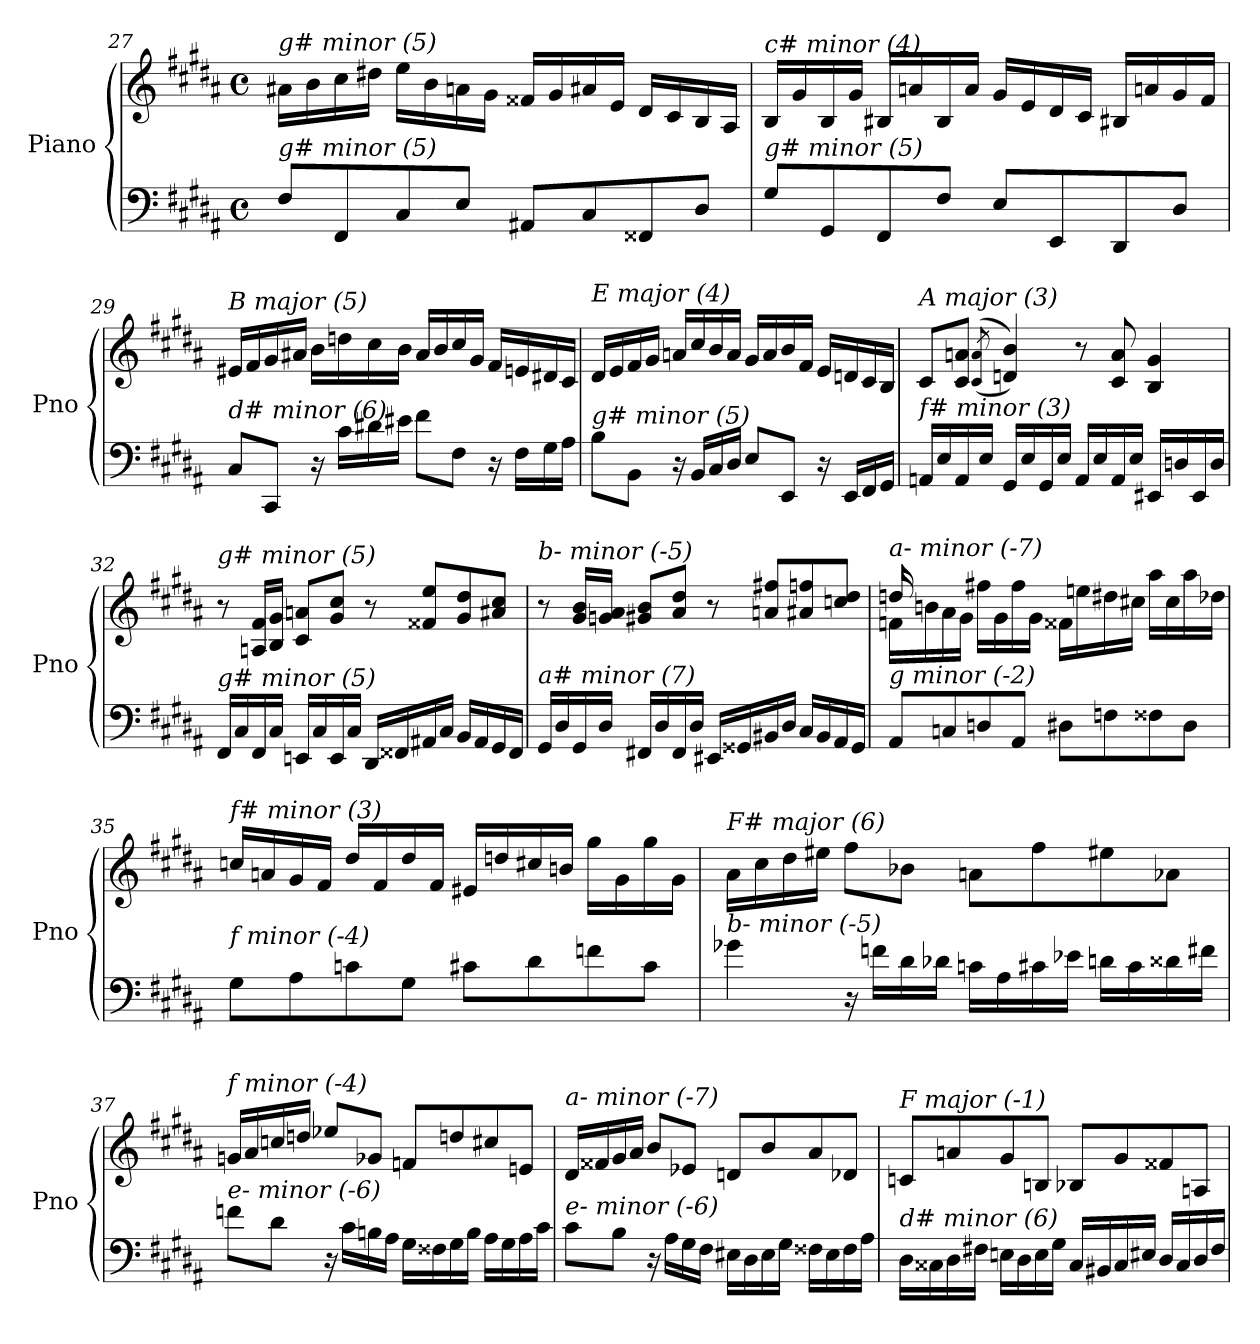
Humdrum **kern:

**kern	**kern
*part1	*part1
*staff2	*staff1
*I"Piano	*
*I'Pno	*
*clefF4	*clefG2
*k[f#c#g#d#a#]	*k[f#c#g#d#a#]
*M4/4	*M4/4
*met(c)	*met(c)
=27	=27
!	!LO:TX:i:t=g# minor (5)
!LO:TX:i:t=g# minor (5)	!
8F#/L	16a#X\LL
.	16b\
8FF#/	16cc#\
.	16dd#X\JJ
8C#/	16ee\LL
.	16b\
8E/J	16an\
.	16g#\JJ
8AA#X/L	16f##X/LL
.	16g#/
8C#/	16a#X/
.	16e/JJ
8FF##X/	16d#/LL
.	16c#/
8D#/J	16B/
.	16A#/JJ
!!LO:LB:g=z
=28	=28
!	!LO:TX:i:t=c# minor (4)
!LO:TX:i:t=g# minor (5)	!
8G#/L	16B/LL
.	16g#/
8GG#/	16B/
.	16g#/JJ
8FF#/	16B#X/LL
.	16an/
8F#/J	16B#/
.	16a/JJ
8E/L	16g#/LL
.	16e/
8EE/	16d#/
.	16c#/JJ
8DD#/	16B#X/LL
.	16an/
8D#/J	16g#/
.	16f#/JJ
=29	=29
!	!LO:TX:i:t=B major (5)
!LO:TX:i:t=d# minor (6)	!
8C#/L	16e#X/LL
.	16f#/
8CC#/J	16g#/
.	16a#X/JJ
16r	16b\LL
16c#\LL	16ddn\
16d#X\	16cc#\
16e#X\JJ	16b\JJ
8f#\L	16a#/LL
.	16b/
8F#\J	16cc#/
.	16g#/JJ
16r	16f#/LL
16F#\LL	16en/
16G#\	16d#X/
16A#\JJ	16c#/JJ
=30	=30
!	!LO:TX:i:t=E major (4)
!LO:TX:i:t=g# minor (5)	!
8B\L	16d#/LL
.	16e/
8BB\J	16f#/
.	16g#/JJ
16r	16an/LL
16BB/LL	16cc#/
16C#/	16b/
16D#/JJ	16a/JJ
8E/L	16g#/LL
.	16a/
8EE/J	16b/
.	16f#/JJ
16r	16e/LL
16EE/LL	16dn/
16FF#/	16c#/
16GG#/JJ	16B/JJ
!!LO:LB:g=z
=31	=31
!	!LO:TX:i:t=A major (3)
!LO:TX:i:t=f# minor (3)	!
16AAn/LL	8c#/L
16E/	.
16AA/	8c#/ 8an/J
16E/JJ	.
.	((>8qc#/ 8qa/
16GG#/LL	4dn/ 4b/))
16E/	.
16GG#/	.
16E/JJ	.
16AA/LL	8r
16E/	.
16AA/	8c#/ 8a/
16E/JJ	.
16EE#X/LL	4B/ 4g#/
16Dn/	.
16EE#/	.
16D/JJ	.
=32	=32
!	!LO:TX:i:t=g# minor (5)
!LO:TX:i:t=g# minor (5)	!
16FF#/LL	8r
16C#/	.
16FF#/	16An/ 16f#/LL
16C#/JJ	16B/ 16g#/JJ
16EEn/LL	8c#/ 8an/L
16C#/	.
16EE/	8g#/ 8cc#/J
16C#/JJ	.
16DD#/LL	8r
16FF##X/	.
16AA#X/	8f##X/ 8ee/L
16C#/JJ	.
16BB/LL	8g#/ 8dd#/
16AA#/	.
16GG#/	8a#X/ 8cc#/J
16FF##/JJ	.
=33	=33
!	!LO:TX:i:t=b- minor (-5)
!LO:TX:i:t=a# minor (7)	!
16GG#/LL	8r
16D#/	.
16GG#/	16g#/ 16b/LL
16D#/JJ	16gni/ 16a#/JJ
16FF#X/LL	8g#/ 8b/L
16D#/	.
16FF#/	8a#/ 8dd#/J
16D#/JJ	.
16EE#X/LL	8r
16GG##X/	.
16BB#X/	8ani/ 8ff#X/L
16D#/JJ	.
16C#/LL	8a#/ 8ffni/
16BB#/	.
16AA#/	8ccni/ 8dd#/J
16GG##/JJ	.
!!LO:PB:g=z
=34	=34
*^	*^
!	!	!LO:TX:i:t=a- minor (-7)	!
!LO:TX:i:t=g minor (-2)	!	!	!
16ryy	8AA#/L	16fni\LL	16ddni/
2...ryy	.	16bn\	2...ryy
.	8Cni/	16a#\	.
.	.	16g#\JJ	.
.	8Dni/	16ff#Xi\LL	.
.	.	16g#\	.
.	8AA#/J	16ff#i\	.
.	.	16g#\JJ	.
.	8D#\L	16f##X\LL	.
.	.	16een\	.
.	8Fni\	16dd#\	.
.	.	16cc#X\JJ	.
.	8F##X\	16aa#\LL	.
.	.	16cc#\	.
.	8D#\J	16aa#\	.
.	.	16dd-Xj\JJ	.
*v	*v	*	*
*	*v	*v
=35	=35
!	!LO:TX:i:t=f# minor (3)
!LO:TX:i:t=f minor (-4)	!
8G#\L	16ccni/LL
.	16an/
8A#\	16g#/
.	16f#/JJ
8cni\	16dd#/LL
.	16f#/
8G#\J	16dd#/
.	16f#/JJ
8c#\L	16e#X/LL
.	16ddn/
8d#\	16cc#/
.	16bn/JJ
8fni\	16gg#\LL
.	16g#\
8c#\J	16gg#\
.	16g#\JJ
=36	=36
!	!LO:TX:i:t=F# major (6)
!LO:TX:i:t=b- minor (-5)	!
4g-Xj\	16a#\LL
.	16cc#\
.	16dd#\
.	16ee#X\JJ
16r	8ff#\L
16fni\LL	.
16d#\	8b-Xj\J
16d-Xj\JJ	.
16cni\LL	8ani\L
16A#\	.
16c#i\	8ff#\
16e-Xj\JJ	.
16dni\LL	8ee#X\
16c#i\	.
16d##i\	8a-Xj\J
16f#i\JJ	.
!!LO:LB:g=z
=37	=37
!	!LO:TX:i:t=f minor (-4)
!LO:TX:i:t=e- minor (-6)	!
8fni\L	16gni/LL
.	16a#/
8d#\J	16ccni/
.	16ddni/JJ
16r	8ee-Xi/L
16c#\LL	.
16Bn\	8g-Xj/J
16A#\JJ	.
16G#\LL	8fni/L
16F##X\	.
16G#\	8ddn/
16B\JJ	.
16A#\LL	8cc#X/
16G#\	.
16A#\	8en/J
16c#\JJ	.
=38	=38
!	!LO:TX:i:t=a- minor (-7)
!LO:TX:i:t=e- minor (-6)	!
8c#\L	16d#/LL
.	16f##X/
8B\J	16g#/
.	16a#/JJ
16r	8b/L
16A#\LL	.
16G#\	8e-Xj/J
16F#\JJ	.
16E#X\LL	8dni/L
16D#\	.
16E#\	8b/
16G#\JJ	.
16F##X\LL	8a#/
16E#\	.
16F##\	8d-Xj/J
16A#\JJ	.
=39	=39
!	!LO:TX:i:t=F major (-1)
!LO:TX:i:t=d# minor (6)	!
16D#\LL	8cni/L
16C##X\	.
16D#\	8an/
16F#X\JJ	.
16En\LL	8g#/
16D#\	.
16E\	8Bn/J
16G#\JJ	.
16C##/LL	8B-Xi/L
16BB#X/	.
16C##/	8g#/
16E#X/JJ	.
16D#/LL	8f##X/
16C##/	.
16D#/	8An/J
16F#/JJ	.
=	=
*-	*-
